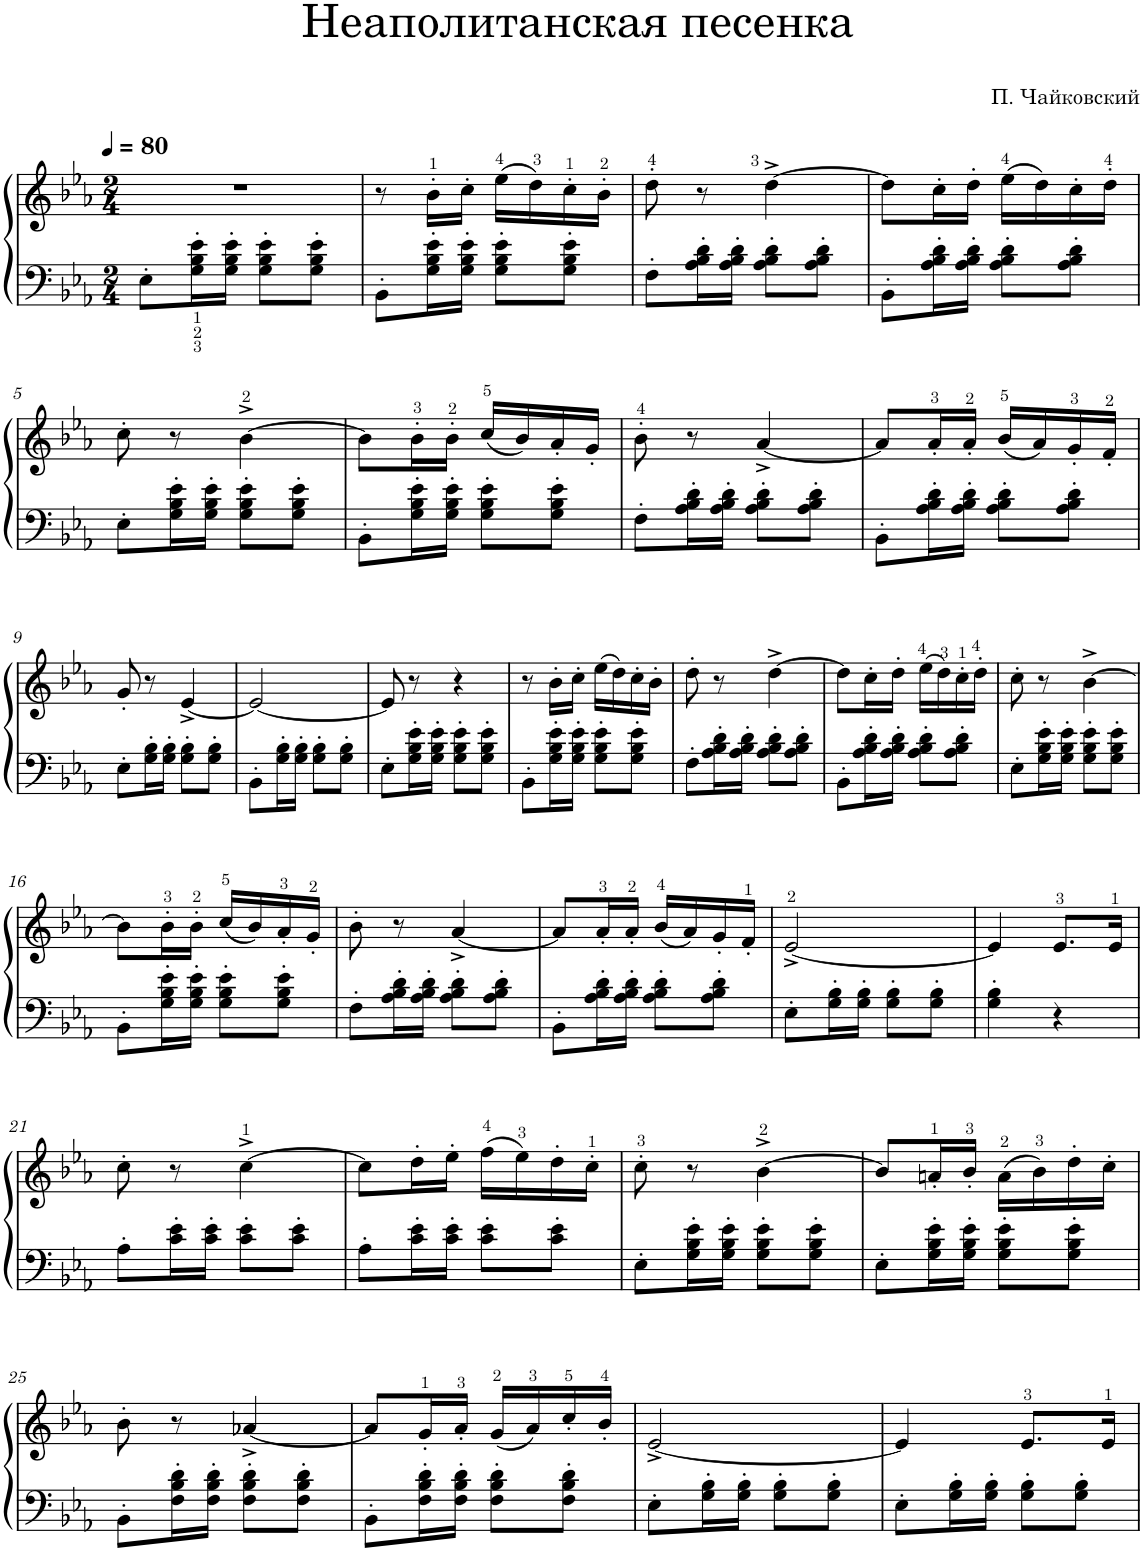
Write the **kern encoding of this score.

**kern	**kern
*part1	*part1
*staff2	*staff1
*I"Piano	*
*I'Pno.	*
*clefF4	*clefG2
*k[b-e-a-]	*k[b-e-a-]
*M2/4	*M2/4
*MM80	*MM80
=1	=1
8E-'\L	2r
16G\' 16B-\' 16e-\'L	.
16G\' 16B-\' 16e-\'JJ	.
8G\' 8B-\' 8e-\'L	.
8G\' 8B-\' 8e-\'J	.
=2	=2
8BB-'\L	8r
16G\' 16B-\' 16e-\'L	16b-'\LL
16G\' 16B-\' 16e-\'JJ	16cc'\JJ
8G\' 8B-\' 8e-\'L	(16ee-\LL
.	16dd\)
8G\' 8B-\' 8e-\'J	16cc'\
.	16b-'\JJ
=3	=3
8F'\L	8dd'\
16A-\' 16B-\' 16d\'L	8r
16A-\' 16B-\' 16d\'JJ	.
8A-\' 8B-\' 8d\'L	[4dd^\
8A-\' 8B-\' 8d\'J	.
=4	=4
8BB-'\L	8dd\L]
16A-\' 16B-\' 16d\'L	16cc'\L
16A-\' 16B-\' 16d\'JJ	16dd'\JJ
8A-\' 8B-\' 8d\'L	(16ee-\LL
.	16dd\)
8A-\' 8B-\' 8d\'J	16cc'\
.	16dd'\JJ
!!LO:LB:g=z
=5	=5
8E-'\L	8cc'\
16G\' 16B-\' 16e-\'L	8r
16G\' 16B-\' 16e-\'JJ	.
8G\' 8B-\' 8e-\'L	[4b-^\
8G\' 8B-\' 8e-\'J	.
=6	=6
8BB-'\L	8b-\L]
16G\' 16B-\' 16e-\'L	16b-'\L
16G\' 16B-\' 16e-\'JJ	16b-'\JJ
8G\' 8B-\' 8e-\'L	(16cc/LL
.	16b-/)
8G\' 8B-\' 8e-\'J	16a-'/
.	16g'/JJ
=7	=7
8F'\L	8b-'\
16A-\' 16B-\' 16d\'L	8r
16A-\' 16B-\' 16d\'JJ	.
8A-\' 8B-\' 8d\'L	[4a-^/
8A-\' 8B-\' 8d\'J	.
=8	=8
8BB-'\L	8a-/L]
16A-\' 16B-\' 16d\'L	16a-'/L
16A-\' 16B-\' 16d\'JJ	16a-'/JJ
8A-\' 8B-\' 8d\'L	(16b-/LL
.	16a-/)
8A-\' 8B-\' 8d\'J	16g'/
.	16f'/JJ
!!LO:LB:g=z
=9	=9
8E-'\L	8g'/
16G\' 16B-\'L	8r
16G\' 16B-\'JJ	.
8G\' 8B-\'L	[4e-^/
8G\' 8B-\'J	.
=10	=10
8BB-'\L	2e-/_
16G\' 16B-\'L	.
16G\' 16B-\'JJ	.
8G\' 8B-\'L	.
8G\' 8B-\'J	.
=11	=11
8E-'\L	8e-/]
16G\' 16B-\' 16e-\'L	8r
16G\' 16B-\' 16e-\'JJ	.
8G\' 8B-\' 8e-\'L	4r
8G\' 8B-\' 8e-\'J	.
=12	=12
8BB-'\L	8r
16G\' 16B-\' 16e-\'L	16b-'\LL
16G\' 16B-\' 16e-\'JJ	16cc'\JJ
8G\' 8B-\' 8e-\'L	(16ee-\LL
.	16dd\)
8G\' 8B-\' 8e-\'J	16cc'\
.	16b-'\JJ
=13	=13
8F'\L	8dd'\
16A-\' 16B-\' 16d\'L	8r
16A-\' 16B-\' 16d\'JJ	.
8A-\' 8B-\' 8d\'L	[4dd^\
8A-\' 8B-\' 8d\'J	.
=14	=14
8BB-'\L	8dd\L]
16A-\' 16B-\' 16d\'L	16cc'\L
16A-\' 16B-\' 16d\'JJ	16dd'\JJ
8A-\' 8B-\' 8d\'L	(16ee-\LL
.	16dd\)
8A-\' 8B-\' 8d\'J	16cc'\
.	16dd'\JJ
=15	=15
8E-'\L	8cc'\
16G\' 16B-\' 16e-\'L	8r
16G\' 16B-\' 16e-\'JJ	.
8G\' 8B-\' 8e-\'L	[4b-^\
8G\' 8B-\' 8e-\'J	.
!!LO:LB:g=z
=16	=16
8BB-'\L	8b-\L]
16G\' 16B-\' 16e-\'L	16b-'\L
16G\' 16B-\' 16e-\'JJ	16b-'\JJ
8G\' 8B-\' 8e-\'L	(16cc/LL
.	16b-/)
8G\' 8B-\' 8e-\'J	16a-'/
.	16g'/JJ
=17	=17
8F'\L	8b-'\
16A-\' 16B-\' 16d\'L	8r
16A-\' 16B-\' 16d\'JJ	.
8A-\' 8B-\' 8d\'L	[4a-^/
8A-\' 8B-\' 8d\'J	.
=18	=18
8BB-'\L	8a-/L]
16A-\' 16B-\' 16d\'L	16a-'/L
16A-\' 16B-\' 16d\'JJ	16a-'/JJ
8A-\' 8B-\' 8d\'L	(16b-/LL
.	16a-/)
8A-\' 8B-\' 8d\'J	16g'/
.	16f'/JJ
=19	=19
8E-'\L	[2e-^/
16G\' 16B-\'L	.
16G\' 16B-\'JJ	.
8G\' 8B-\'L	.
8G\' 8B-\'J	.
=20	=20
4G\' 4B-\'	4e-/]
4r	8.e-/L
.	16e-/Jk
!!LO:LB:g=z
=21	=21
8A-'\L	8cc'\
16c\' 16e-\'L	8r
16c\' 16e-\'JJ	.
8c\' 8e-\'L	[4cc^\
8c\' 8e-\'J	.
=22	=22
8A-'\L	8cc\L]
16c\' 16e-\'L	16dd'\L
16c\' 16e-\'JJ	16ee-'\JJ
8c\' 8e-\'L	(16ff\LL
.	16ee-\)
8c\' 8e-\'J	16dd'\
.	16cc'\JJ
=23	=23
8E-'\L	8cc'\
16G\' 16B-\' 16e-\'L	8r
16G\' 16B-\' 16e-\'JJ	.
8G\' 8B-\' 8e-\'L	[4b-^\
8G\' 8B-\' 8e-\'J	.
=24	=24
8E-'\L	8b-/L]
16G\' 16B-\' 16e-\'L	16an'/L
16G\' 16B-\' 16e-\'JJ	16b-'/JJ
8G\' 8B-\' 8e-\'L	(16a\LL
.	16b-\)
8G\' 8B-\' 8e-\'J	16dd'\
.	16cc'\JJ
!!LO:LB:g=z
=25	=25
8BB-'\L	8b-'\
16F\' 16B-\' 16d\'L	8r
16F\' 16B-\' 16d\'JJ	.
8F\' 8B-\' 8d\'L	[4a-X^/
8F\' 8B-\' 8d\'J	.
=26	=26
8BB-'\L	8a-/L]
16F\' 16B-\' 16d\'L	16g'/L
16F\' 16B-\' 16d\'JJ	16a-'/JJ
8F\' 8B-\' 8d\'L	(16g/LL
.	16a-/)
8F\' 8B-\' 8d\'J	16cc'/
.	16b-'/JJ
=27	=27
8E-'\L	[2e-^/
16G\' 16B-\'L	.
16G\' 16B-\'JJ	.
8G\' 8B-\'L	.
8G\' 8B-\'J	.
=28	=28
8E-'\L	4e-/]
16G\' 16B-\'L	.
16G\' 16B-\'JJ	.
8G\' 8B-\'L	8.e-/L
8G\' 8B-\'J	.
.	16e-/Jk
=	=
*-	*-
